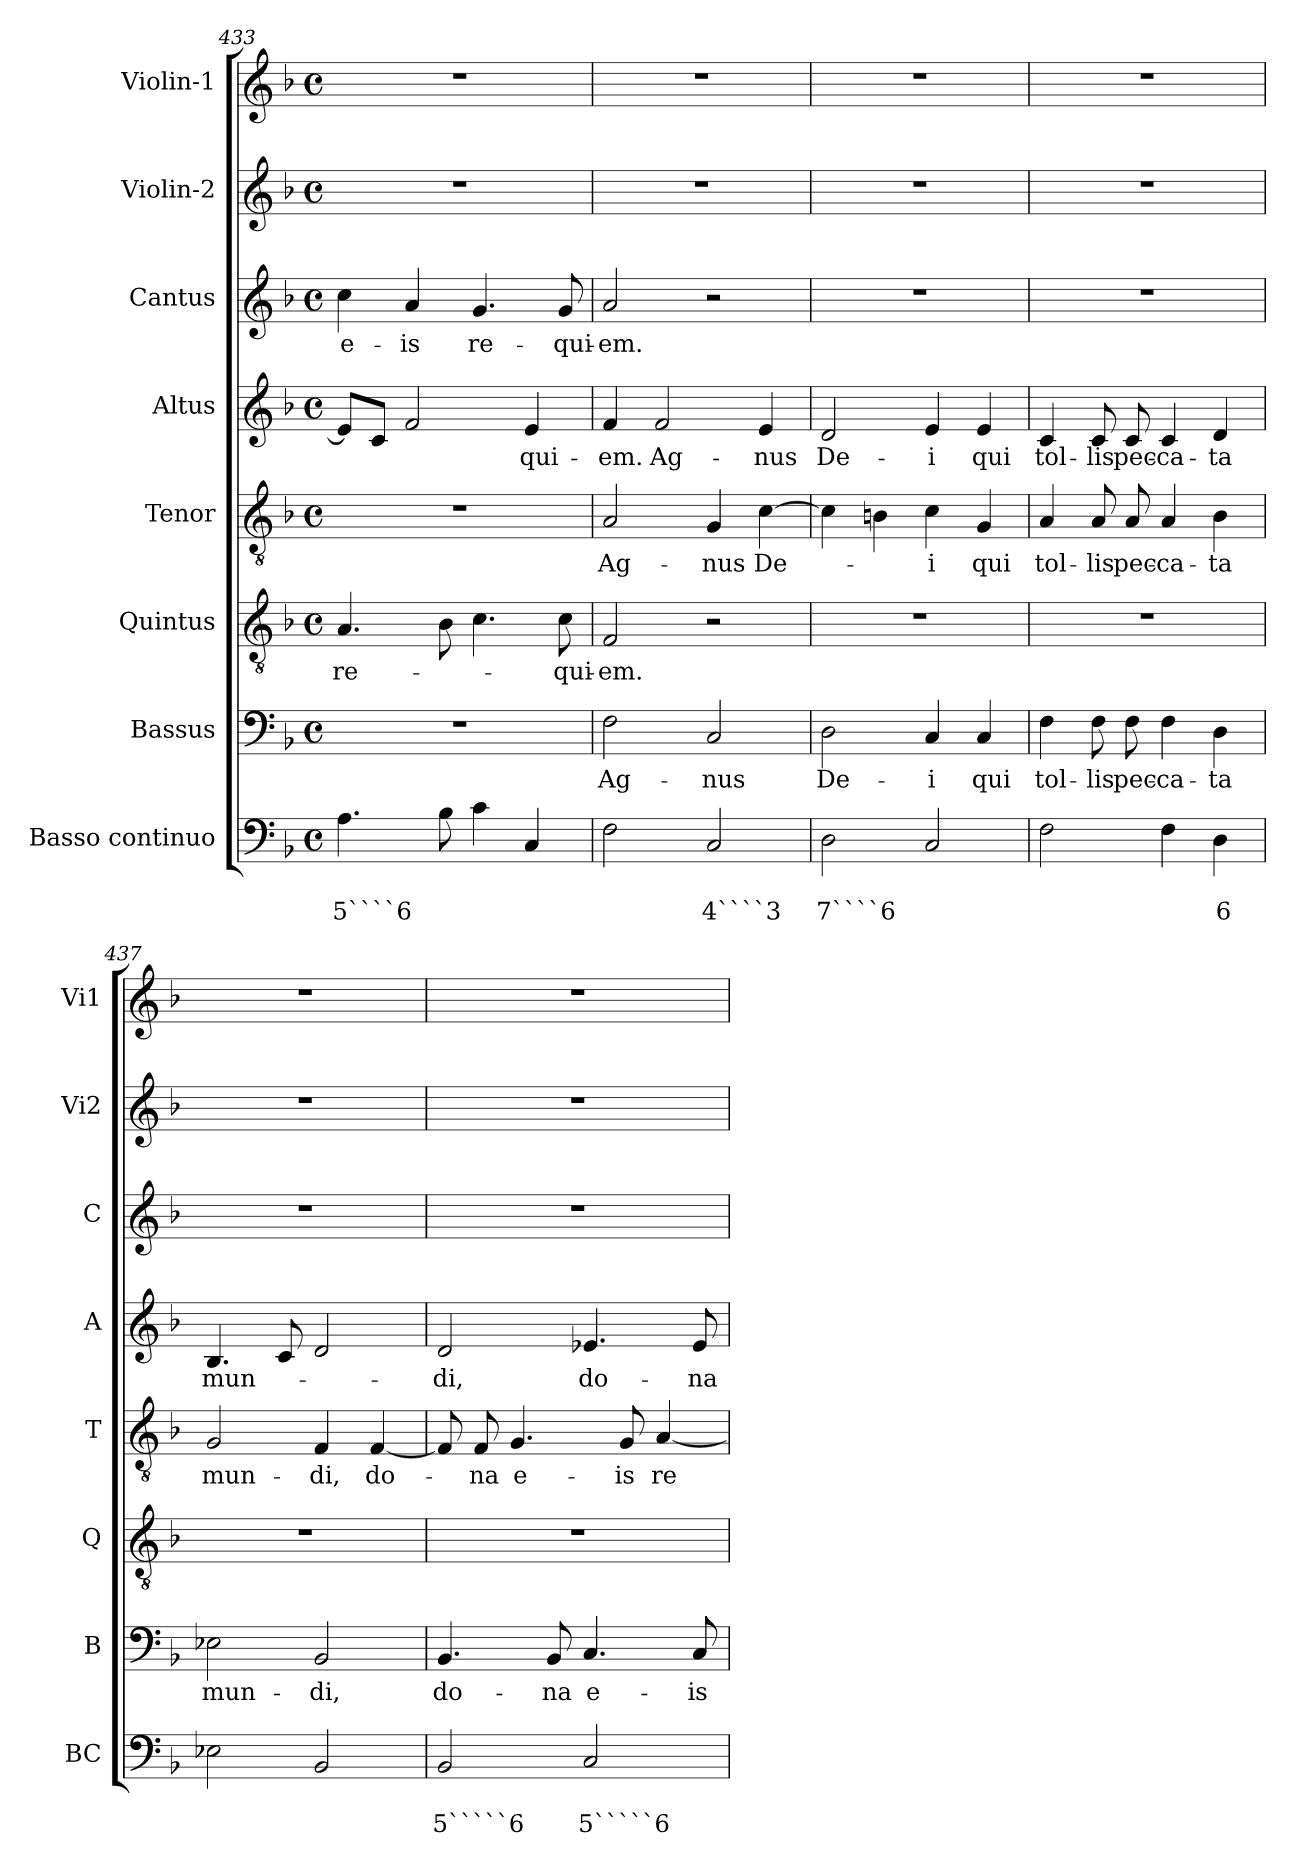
**kern	**text	**text	**kern	**text	**kern	**text	**kern	**text	**kern	**text	**kern	**text	**kern	**kern
*part8	*part8	*part8	*part7	*part7	*part6	*part6	*part5	*part5	*part4	*part4	*part3	*part3	*part2	*part1
*staff8	*staff8	*staff8	*staff7	*staff7	*staff6	*staff6	*staff5	*staff5	*staff4	*staff4	*staff3	*staff3	*staff2	*staff1
*I"Basso continuo	*	*	*I"Bassus	*	*I"Quintus	*	*I"Tenor	*	*I"Altus	*	*I"Cantus	*	*I"Violin-2	*I"Violin-1
*I'BC	*	*	*I'B	*	*I'Q	*	*I'T	*	*I'A	*	*I'C	*	*I'Vi2	*I'Vi1
*clefF4	*	*	*clefF4	*	*clefGv2	*	*clefGv2	*	*clefG2	*	*clefG2	*	*clefG2	*clefG2
*k[b-]	*	*	*k[b-]	*	*k[b-]	*	*k[b-]	*	*k[b-]	*	*k[b-]	*	*k[b-]	*k[b-]
*F:	*	*	*F:	*	*F:	*	*F:	*	*F:	*	*F:	*	*F:	*F:
*M4/4	*	*	*M4/4	*	*M4/4	*	*M4/4	*	*M4/4	*	*M4/4	*	*M4/4	*M4/4
*met(c)	*	*	*met(c)	*	*met(c)	*	*met(c)	*	*met(c)	*	*met(c)	*	*met(c)	*met(c)
=433	=433	=433	=433	=433	=433	=433	=433	=433	=433	=433	=433	=433	=433	=433
!	!	!LO:LY:b	!	!	!	!LO:LY:b	!	!	!	!	!	!LO:LY:b	!	!
4.A\	.	5````6	1r	.	4.A/	re-	1r	.	8e/L]	.	4cc\	e-	1r	1r
.	.	.	.	.	.	.	.	.	8c/J	.	.	.	.	.
!	!	!	!	!	!	!	!	!	!	!	!	!LO:LY:b	!	!
.	.	.	.	.	.	.	.	.	2f/	.	4a/	-is	.	.
8B-\	.	.	.	.	8B-\	.	.	.	.	.	.	.	.	.
!	!	!	!	!	!	!	!	!	!	!	!	!LO:LY:b	!	!
4c\	.	.	.	.	4.c\	.	.	.	.	.	4.g/	re-	.	.
!	!	!	!	!	!	!	!	!	!	!LO:LY:b	!	!	!	!
4C/	.	.	.	.	.	.	.	.	4e/	-qui-	.	.	.	.
!	!	!	!	!	!	!LO:LY:b	!	!	!	!	!	!LO:LY:b	!	!
.	.	.	.	.	8c\	-qui-	.	.	.	.	8g/	-qui-	.	.
=434	=434	=434	=434	=434	=434	=434	=434	=434	=434	=434	=434	=434	=434	=434
!	!	!	!	!LO:LY:b	!	!LO:LY:b	!	!LO:LY:b	!	!LO:LY:b	!	!LO:LY:b	!	!
2F\	.	.	2F\	Ag-	2F/	-em.	2A/	Ag-	4f/	-em.	2a/	-em.	1r	1r
!	!	!	!	!	!	!	!	!	!	!LO:LY:b	!	!	!	!
.	.	.	.	.	.	.	.	.	2f/	Ag-	.	.	.	.
!	!	!LO:LY:b	!	!LO:LY:b	!	!	!	!LO:LY:b	!	!	!	!	!	!
2C/	.	4````3	2C/	-nus	2r	.	4G/	-nus	.	.	2r	.	.	.
!	!	!	!	!	!	!	!	!LO:LY:b	!	!LO:LY:b	!	!	!	!
.	.	.	.	.	.	.	[4c\	De-	4e/	-nus	.	.	.	.
=435	=435	=435	=435	=435	=435	=435	=435	=435	=435	=435	=435	=435	=435	=435
!	!	!LO:LY:b	!	!LO:LY:b	!	!	!	!	!	!LO:LY:b	!	!	!	!
2D\	.	7````6	2D\	De-	1r	.	4c\]	.	2d/	De-	1r	.	1r	1r
.	.	.	.	.	.	.	4Bn\	.	.	.	.	.	.	.
!	!	!	!	!LO:LY:b	!	!	!	!LO:LY:b	!	!LO:LY:b	!	!	!	!
2C/	.	.	4C/	-i	.	.	4c\	-i	4e/	-i	.	.	.	.
!	!	!	!	!LO:LY:b	!	!	!	!LO:LY:b	!	!LO:LY:b	!	!	!	!
.	.	.	4C/	qui	.	.	4G/	qui	4e/	qui	.	.	.	.
=436	=436	=436	=436	=436	=436	=436	=436	=436	=436	=436	=436	=436	=436	=436
!	!	!	!	!LO:LY:b	!	!	!	!LO:LY:b	!	!LO:LY:b	!	!	!	!
2F\	.	.	4F\	tol-	1r	.	4A/	tol-	4c/	tol-	1r	.	1r	1r
!	!	!	!	!LO:LY:b	!	!	!	!LO:LY:b	!	!LO:LY:b	!	!	!	!
.	.	.	8F\	-lis	.	.	8A/	-lis	8c/	-lis	.	.	.	.
!	!	!	!	!LO:LY:b	!	!	!	!LO:LY:b	!	!LO:LY:b	!	!	!	!
.	.	.	8F\	pec-	.	.	8A/	pec-	8c/	pec-	.	.	.	.
!	!	!	!	!LO:LY:b	!	!	!	!LO:LY:b	!	!LO:LY:b	!	!	!	!
4F\	.	.	4F\	-ca-	.	.	4A/	-ca-	4c/	-ca-	.	.	.	.
!	!	!LO:LY:b	!	!LO:LY:b	!	!	!	!LO:LY:b	!	!LO:LY:b	!	!	!	!
4D\	.	6	4D\	-ta	.	.	4B-\	-ta	4d/	-ta	.	.	.	.
=437	=437	=437	=437	=437	=437	=437	=437	=437	=437	=437	=437	=437	=437	=437
!	!	!	!	!LO:LY:b	!	!	!	!LO:LY:b	!	!LO:LY:b	!	!	!	!
2E-X\	.	.	2E-X\	mun-	1r	.	2G/	mun-	4.B-/	mun-	1r	.	1r	1r
.	.	.	.	.	.	.	.	.	8c/	.	.	.	.	.
!	!	!	!	!LO:LY:b	!	!	!	!LO:LY:b	!	!	!	!	!	!
2BB-/	.	.	2BB-/	-di,	.	.	4F/	-di,	2d/	.	.	.	.	.
!	!	!	!	!	!	!	!	!LO:LY:b	!	!	!	!	!	!
.	.	.	.	.	.	.	[4F/	do-	.	.	.	.	.	.
!!LO:PB:g=z
=438	=438	=438	=438	=438	=438	=438	=438	=438	=438	=438	=438	=438	=438	=438
!	!	!LO:LY:b	!	!LO:LY:b	!	!	!	!	!	!LO:LY:b	!	!	!	!
2BB-/	.	5`````6	4.BB-/	do-	1r	.	8F/]	.	2d/	-di,	1r	.	1r	1r
!	!	!	!	!	!	!	!	!LO:LY:b	!	!	!	!	!	!
.	.	.	.	.	.	.	8F/	-na	.	.	.	.	.	.
!	!	!	!	!	!	!	!	!LO:LY:b	!	!	!	!	!	!
.	.	.	.	.	.	.	4.G/	e-	.	.	.	.	.	.
!	!	!	!	!LO:LY:b	!	!	!	!	!	!	!	!	!	!
.	.	.	8BB-/	-na	.	.	.	.	.	.	.	.	.	.
!	!	!LO:LY:b	!	!LO:LY:b	!	!	!	!	!	!LO:LY:b	!	!	!	!
2C/	.	5`````6	4.C/	e-	.	.	.	.	4.e-X/	do-	.	.	.	.
!	!	!	!	!	!	!	!	!LO:LY:b	!	!	!	!	!	!
.	.	.	.	.	.	.	8G/	-is	.	.	.	.	.	.
!	!	!	!	!	!	!	!	!LO:LY:b	!	!	!	!	!	!
.	.	.	.	.	.	.	[4A/	re-	.	.	.	.	.	.
!	!	!	!	!LO:LY:b	!	!	!	!	!	!LO:LY:b	!	!	!	!
.	.	.	8C/	-is	.	.	.	.	8e-/	-na	.	.	.	.
=	=	=	=	=	=	=	=	=	=	=	=	=	=	=
*-	*-	*-	*-	*-	*-	*-	*-	*-	*-	*-	*-	*-	*-	*-
